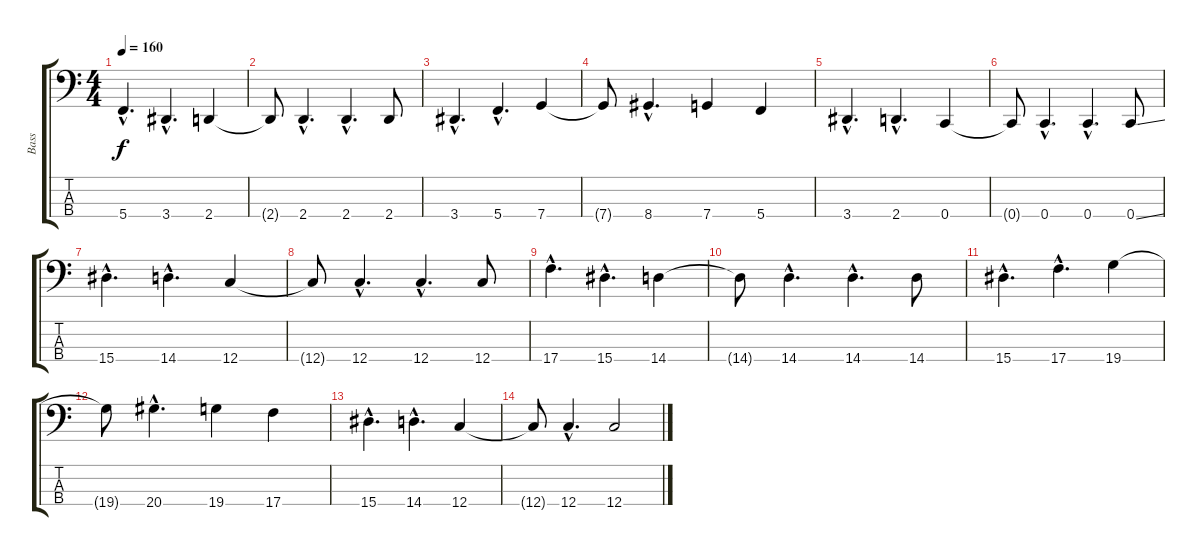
\track ("Bass" "Bass") {instrument electricbasspick}
\staff {score tabs}
\tuning (F2 C2 G1 C1) {hide}
\ts (4 4)
\tempo 160
\clef f4
\ks c
5.4{hac}.4{d dy f} 3.4{hac}.4{d} 2.4.4 |
2.4{t}.8 2.4{hac}.4{d} 2.4{hac}.4{d} 2.4.8 |
3.4{hac}.4{d} 5.4{hac}.4{d} 7.4.4 |
7.4{t}.8 8.4{hac}.4{d} 7.4.4 5.4.4 |
3.4{hac}.4{d} 2.4{hac}.4{d} 0.4.4 |
0.4{t}.8 0.4{hac}.4{d} 0.4{hac}.4{d} 0.4{ss}.8 |
15.4{hac}.4{d} 14.4{hac}.4{d} 12.4.4 |
12.4{t}.8 12.4{hac}.4{d} 12.4{hac}.4{d} 12.4.8 |
17.4{hac}.4{d} 15.4{hac}.4{d} 14.4.4 |
14.4{t}.8 14.4{hac}.4{d} 14.4{hac}.4{d} 14.4.8 |
15.4{hac}.4{d} 17.4{hac}.4{d} 19.4.4 |
19.4{t}.8 20.4{hac}.4{d} 19.4.4 17.4.4 |
15.4{hac}.4{d} 14.4{hac}.4{d} 12.4.4 |
12.4{t}.8 12.4{hac}.4{d} 12.4.2
